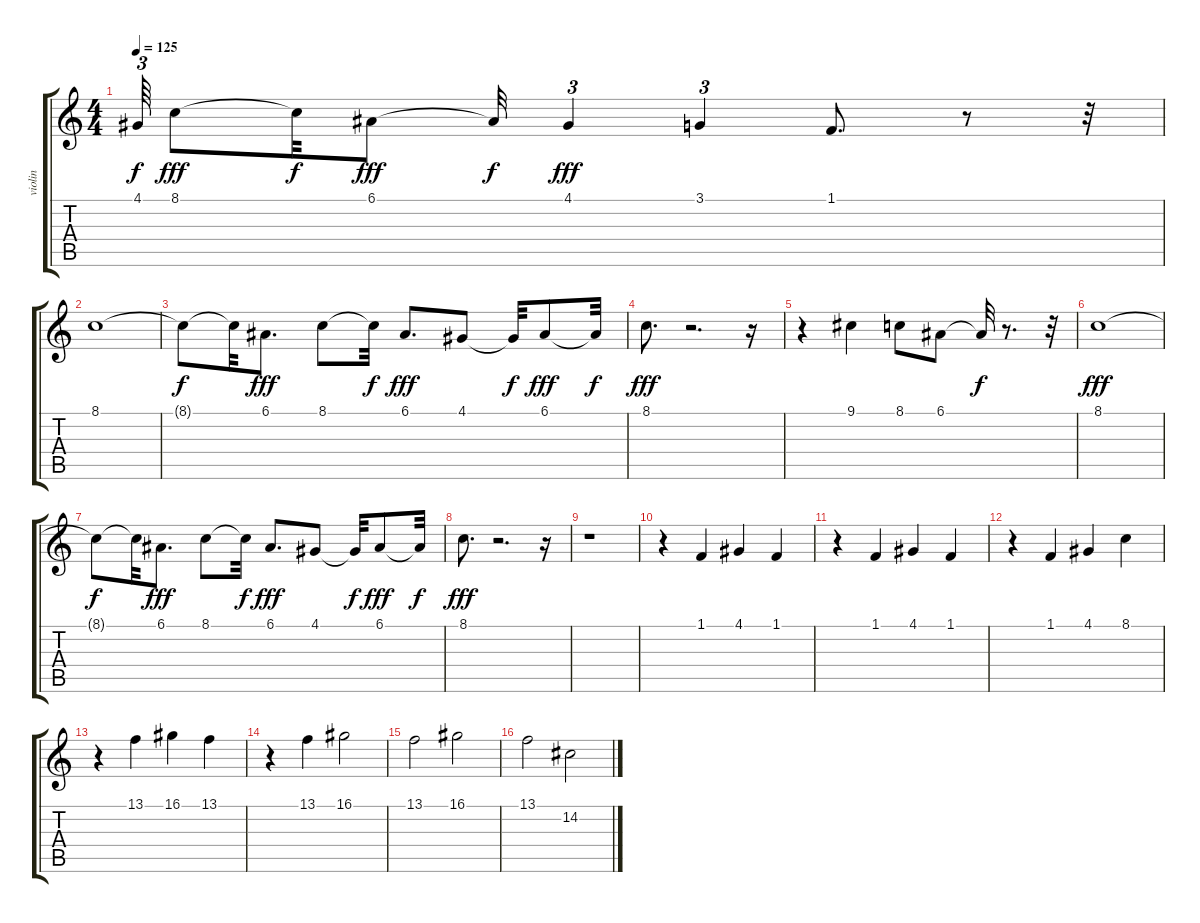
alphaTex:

\track ("violin" "violin") {instrument violin}
\staff {score tabs}
\tuning (E4 B3 G3 D3 A2 E2) {hide}
\ts (4 4)
\tempo 125
\clef g2
\ks c
4.1{t}.64{tu (3 2) dy f} 8.1.8{dy fff} 8.1{t}.32{dy f} 6.1.8{dy fff} 6.1{t}.32{dy f} 4.1.4{tu (3 2) dy fff} 3.1.4{tu (3 2)} 1.1.8{d} r.8 r.32 |
8.1.1 |
8.1{t}.8{dy f} 8.1{t}.32 6.1.8{d dy fff} 8.1.8 8.1{t}.32{dy f} 6.1.8{d dy fff} 4.1.8 4.1{t}.32{dy f} 6.1.8{dy fff} 6.1{t}.32{dy f} |
8.1.8{d dy fff} r.2{d} r.16 |
r.4 9.1.4 8.1.8 6.1.8 6.1{t}.32{dy f} r.8{d} r.32 |
8.1.1{dy fff} |
8.1{t}.8{dy f} 8.1{t}.32 6.1.8{d dy fff} 8.1.8 8.1{t}.32{dy f} 6.1.8{d dy fff} 4.1.8 4.1{t}.32{dy f} 6.1.8{dy fff} 6.1{t}.32{dy f} |
8.1.8{d dy fff} r.2{d} r.16 |
r.1 |
r.4 1.1.4 4.1.4 1.1.4 |
r.4 1.1.4 4.1.4 1.1.4 |
r.4 1.1.4 4.1.4 8.1.4 |
r.4 13.1.4 16.1.4 13.1.4 |
r.4 13.1.4 16.1.2 |
13.1.2 16.1.2 |
13.1.2 14.2.2
